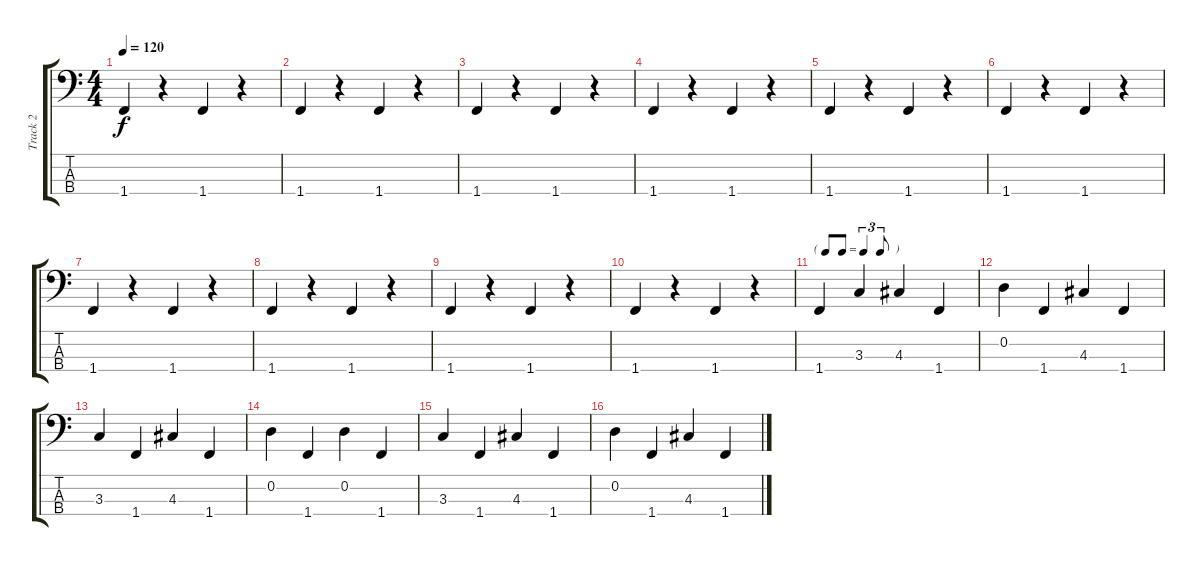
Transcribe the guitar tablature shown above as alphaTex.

\track ("Track 2" "Track 2") {instrument electricbassfinger}
\staff {score tabs}
\tuning (G2 D2 A1 E1) {hide}
\ts (4 4)
\tempo 120
\clef f4
\ks c
1.4.4{dy f} r.4 1.4.4 r.4 |
1.4.4 r.4 1.4.4 r.4 |
1.4.4 r.4 1.4.4 r.4 |
1.4.4 r.4 1.4.4 r.4 |
1.4.4 r.4 1.4.4 r.4 |
1.4.4 r.4 1.4.4 r.4 |
1.4.4 r.4 1.4.4 r.4 |
1.4.4 r.4 1.4.4 r.4 |
1.4.4 r.4 1.4.4 r.4 |
1.4.4 r.4 1.4.4 r.4 |
\tf triplet8th
1.4.4 3.3.4 4.3.4 1.4.4 |
0.2.4 1.4.4 4.3.4 1.4.4 |
3.3.4 1.4.4 4.3.4 1.4.4 |
0.2.4 1.4.4 0.2.4 1.4.4 |
3.3.4 1.4.4 4.3.4 1.4.4 |
0.2.4 1.4.4 4.3.4 1.4.4
